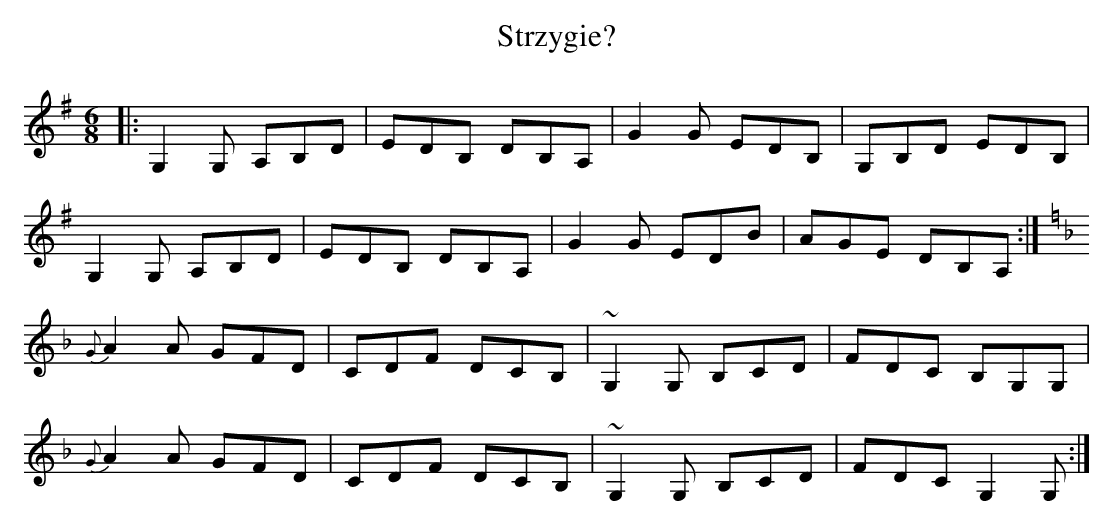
X:1
T: Strzygie?
M: 6/8
L: 1/8
K: Gmaj
|:G,2G, A,B,D|EDB, DB,A,|G2G EDB,|G,B,D EDB,|
G,2G, A,B,D|EDB, DB,A,|G2G EDB|AGE DB,A,:|
K:Dm
{G}A2A GFD|CDF DCB,|~G,2G, B,CD|FDC B,G,G,|
{G}A2A GFD|CDF DCB,|~G,2G, B,CD|FDC G,2G,:|
